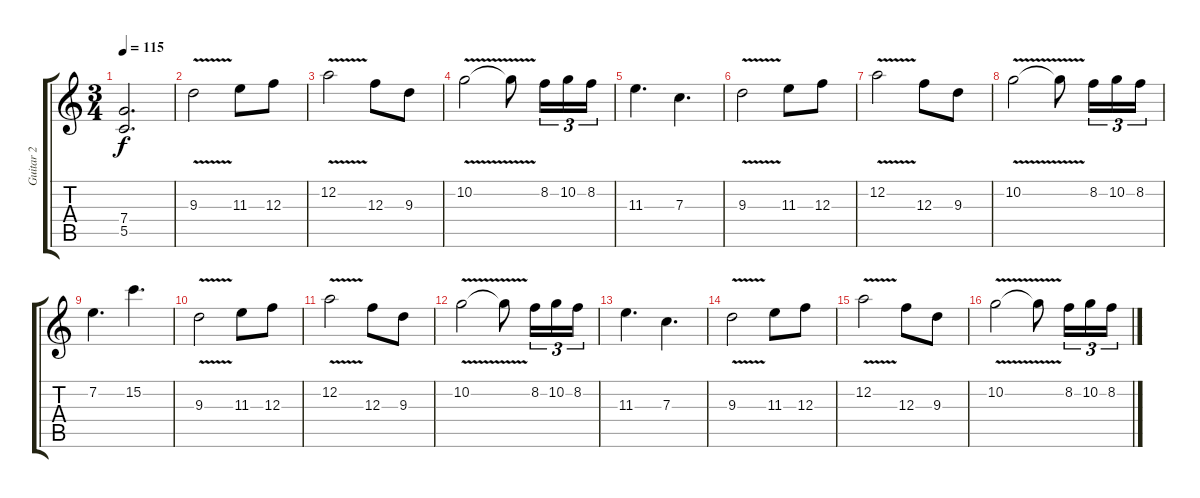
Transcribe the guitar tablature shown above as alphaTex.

\track ("Guitar 2" "Guitar 2") {instrument distortionguitar}
\staff {score tabs}
\tuning (D4 A3 F3 C3 G2 D2) {hide}
\ts (3 4)
\tempo 115
\clef g2
\ks c
(7.4 5.5).2{d dy f} |
9.3{v}.2 11.3.8 12.3.8 |
12.2{v}.2 12.3.8 9.3.8 |
10.2{v}.2 10.2{v t}.8 8.2.16{tu (3 2)} 10.2.16{tu (3 2)} 8.2.16{tu (3 2)} |
11.3.4{d} 7.3.4{d} |
9.3{v}.2 11.3.8 12.3.8 |
12.2{v}.2 12.3.8 9.3.8 |
10.2{v}.2 10.2{v t}.8 8.2.16{tu (3 2)} 10.2.16{tu (3 2)} 8.2.16{tu (3 2)} |
7.2.4{d} 15.2.4{d} |
9.3{v}.2 11.3.8 12.3.8 |
12.2{v}.2 12.3.8 9.3.8 |
10.2{v}.2 10.2{v t}.8 8.2.16{tu (3 2)} 10.2.16{tu (3 2)} 8.2.16{tu (3 2)} |
11.3.4{d} 7.3.4{d} |
9.3{v}.2 11.3.8 12.3.8 |
12.2{v}.2 12.3.8 9.3.8 |
10.2{v}.2 10.2{v t}.8 8.2.16{tu (3 2)} 10.2.16{tu (3 2)} 8.2.16{tu (3 2)}
